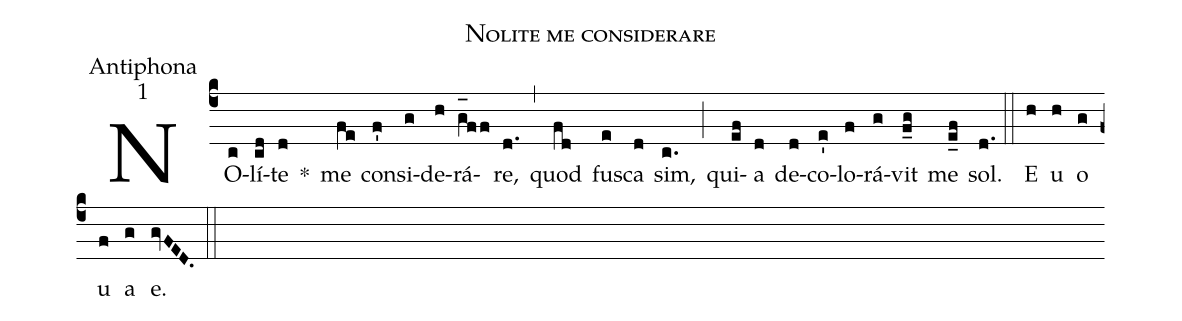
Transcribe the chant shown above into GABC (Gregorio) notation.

name:Nolite me considerare;
office-part:Antiphona;
mode:1;
%%
(c4) NO(c)lí(cd)te(d) *() me(fe) con(f')si(g)de(h)rá(g_[oh:h]ff)re,(d.) (,) quod(fd) fu(e)sca(d) sim,(c.) (;) qui(ef)a(d) de(d)co(e')lo(f)rá(g)vit(f_g) me(e_f) sol.(d.) (::) E(h) u(h) o(g) u(f) a(g) e.(gvFED.) (::)
